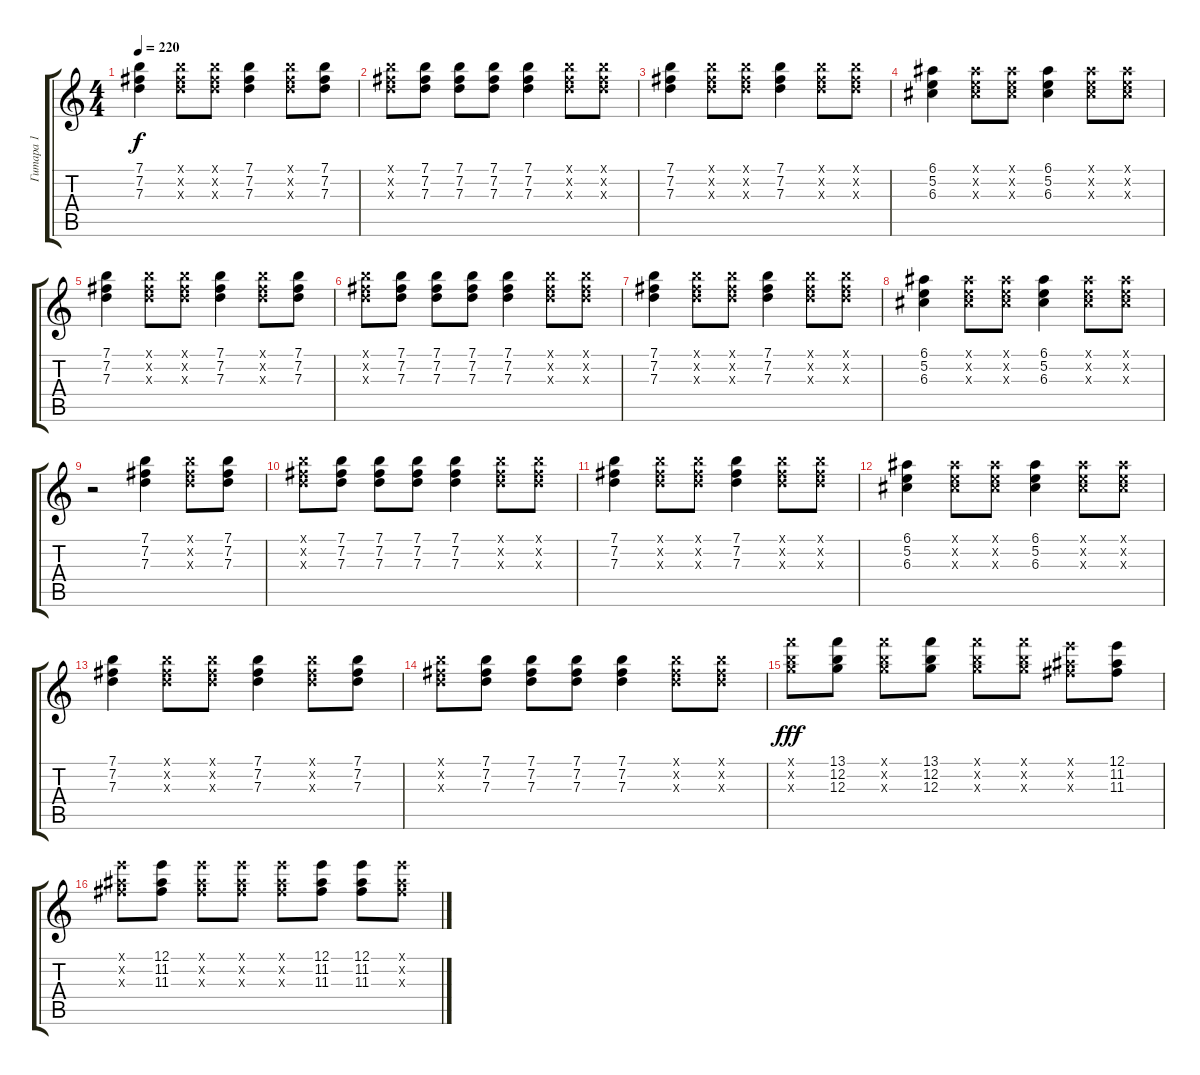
\track ("Гитара 1" "Гитара 1") {instrument electricguitarjazz}
\staff {score tabs}
\tuning (E4 B3 G3 D3 A2 E2) {hide}
\ts (4 4)
\tempo 220
\clef g2
\ks c
(7.1 7.2 7.3).4{dy f volume 6 instrument electricguitarjazz} (7.1{x} 7.2{x} 7.3{x}).8 (7.1{x} 7.2{x} 7.3{x}).8 (7.1 7.2 7.3).4 (7.1{x} 7.2{x} 7.3{x}).8 (7.1 7.2 7.3).8 |
(7.1{x} 7.2{x} 7.3{x}).8 (7.1 7.2 7.3).8 (7.1 7.2 7.3).8 (7.1 7.2 7.3).8 (7.1 7.2 7.3).4 (7.1{x} 7.2{x} 7.3{x}).8 (7.1{x} 7.2{x} 7.3{x}).8 |
(7.1 7.2 7.3).4 (7.1{x} 7.2{x} 7.3{x}).8 (7.1{x} 7.2{x} 7.3{x}).8 (7.1 7.2 7.3).4 (7.1{x} 7.2{x} 7.3{x}).8 (7.1{x} 7.2{x} 7.3{x}).8 |
(6.1 5.2 6.3).4 (6.1{x} 5.2{x} 6.3{x}).8 (6.1{x} 5.2{x} 6.3{x}).8 (6.1 5.2 6.3).4 (6.1{x} 5.2{x} 6.3{x}).8 (6.1{x} 5.2{x} 6.3{x}).8 |
(7.1 7.2 7.3).4 (7.1{x} 7.2{x} 7.3{x}).8 (7.1{x} 7.2{x} 7.3{x}).8 (7.1 7.2 7.3).4 (7.1{x} 7.2{x} 7.3{x}).8 (7.1 7.2 7.3).8 |
(7.1{x} 7.2{x} 7.3{x}).8 (7.1 7.2 7.3).8 (7.1 7.2 7.3).8 (7.1 7.2 7.3).8 (7.1 7.2 7.3).4 (7.1{x} 7.2{x} 7.3{x}).8 (7.1{x} 7.2{x} 7.3{x}).8 |
(7.1 7.2 7.3).4 (7.1{x} 7.2{x} 7.3{x}).8 (7.1{x} 7.2{x} 7.3{x}).8 (7.1 7.2 7.3).4 (7.1{x} 7.2{x} 7.3{x}).8 (7.1{x} 7.2{x} 7.3{x}).8 |
(6.1 5.2 6.3).4 (6.1{x} 5.2{x} 6.3{x}).8 (6.1{x} 5.2{x} 6.3{x}).8 (6.1 5.2 6.3).4 (6.1{x} 5.2{x} 6.3{x}).8 (6.1{x} 5.2{x} 6.3{x}).8 |
r.2 (7.1 7.2 7.3).4 (7.1{x} 7.2{x} 7.3{x}).8 (7.1 7.2 7.3).8 |
(7.1{x} 7.2{x} 7.3{x}).8 (7.1 7.2 7.3).8 (7.1 7.2 7.3).8 (7.1 7.2 7.3).8 (7.1 7.2 7.3).4 (7.1{x} 7.2{x} 7.3{x}).8 (7.1{x} 7.2{x} 7.3{x}).8 |
(7.1 7.2 7.3).4 (7.1{x} 7.2{x} 7.3{x}).8 (7.1{x} 7.2{x} 7.3{x}).8 (7.1 7.2 7.3).4 (7.1{x} 7.2{x} 7.3{x}).8 (7.1{x} 7.2{x} 7.3{x}).8 |
(6.1 5.2 6.3).4 (6.1{x} 5.2{x} 6.3{x}).8 (6.1{x} 5.2{x} 6.3{x}).8 (6.1 5.2 6.3).4 (6.1{x} 5.2{x} 6.3{x}).8 (6.1{x} 5.2{x} 6.3{x}).8 |
(7.1 7.2 7.3).4{volume 9 instrument electricguitarjazz} (7.1{x} 7.2{x} 7.3{x}).8 (7.1{x} 7.2{x} 7.3{x}).8 (7.1 7.2 7.3).4 (7.1{x} 7.2{x} 7.3{x}).8 (7.1 7.2 7.3).8 |
(7.1{x} 7.2{x} 7.3{x}).8 (7.1 7.2 7.3).8 (7.1 7.2 7.3).8 (7.1 7.2 7.3).8 (7.1 7.2 7.3).4 (7.1{x} 7.2{x} 7.3{x}).8 (7.1{x} 7.2{x} 7.3{x}).8 |
(13.1{x} 12.2{x} 12.3{x}).8{dy fff} (13.1 12.2 12.3).8 (13.1{x} 12.2{x} 12.3{x}).8 (13.1 12.2 12.3).8 (13.1{x} 12.2{x} 12.3{x}).8 (13.1{x} 12.2{x} 12.3{x}).8 (12.1{x} 11.2{x} 11.3{x}).8 (12.1 11.2 11.3).8 |
(12.1{x} 11.2{x} 11.3{x}).8 (12.1 11.2 11.3).8 (12.1{x} 11.2{x} 11.3{x}).8 (12.1{x} 11.2{x} 11.3{x}).8 (12.1{x} 11.2{x} 11.3{x}).8 (12.1 11.2 11.3).8 (12.1 11.2 11.3).8 (12.1{x} 11.2{x} 11.3{x}).8
